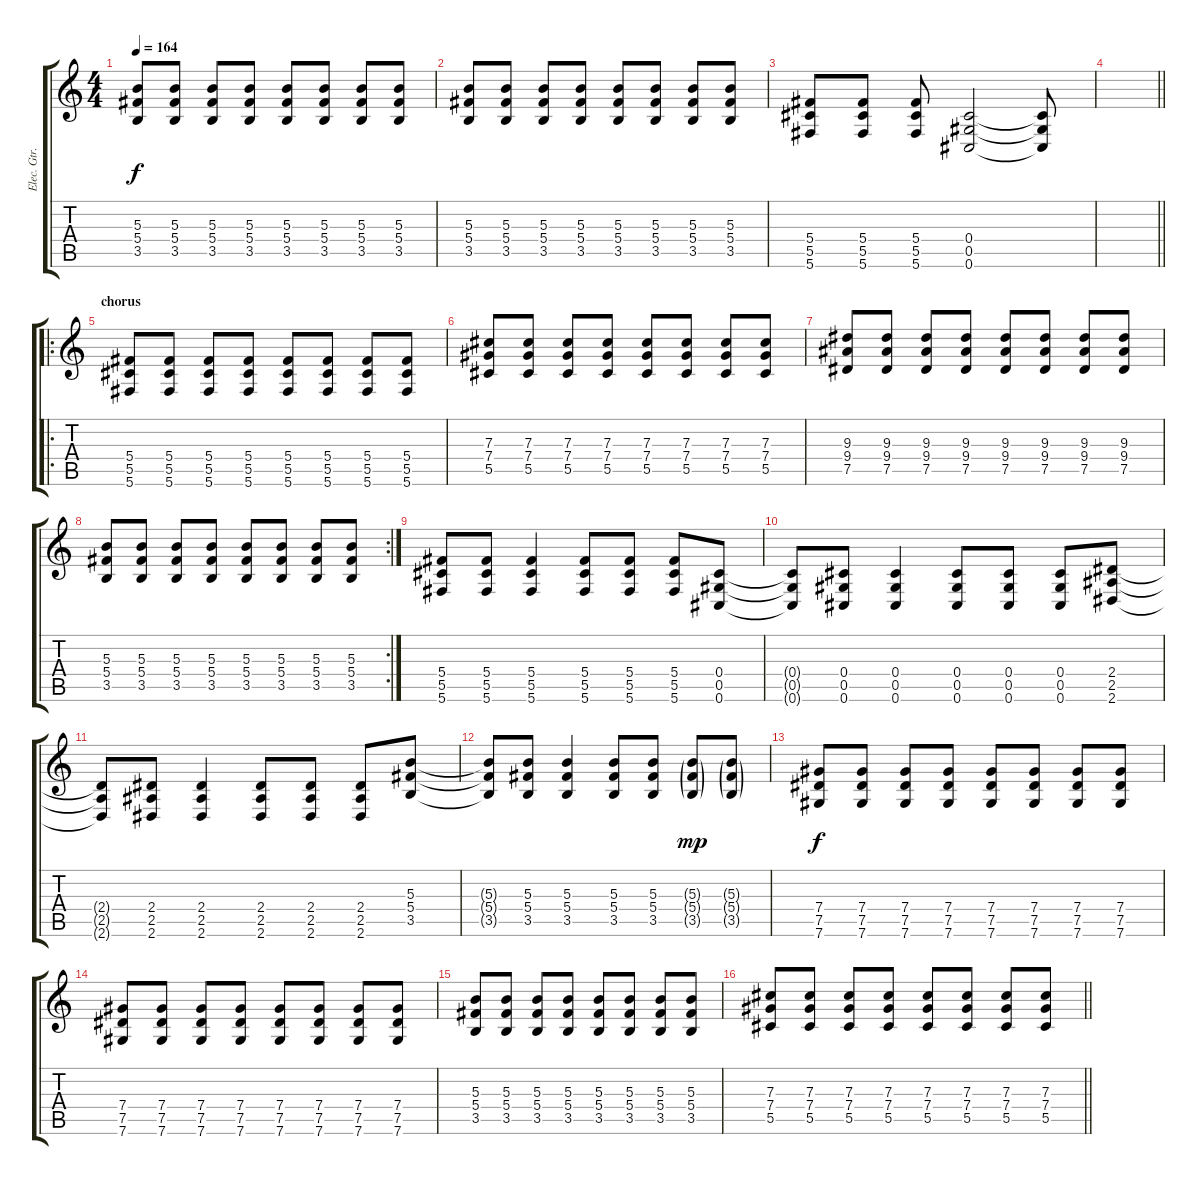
\track ("Elec. Gtr. 1" "Elec. Gtr.") {instrument distortionguitar}
\staff {score tabs}
\tuning (Eb4 Bb3 Gb3 Db3 Ab2 Db2) {hide}
\ts (4 4)
\tempo 164
\clef g2
\ks c
(5.3 5.4 3.5).8{dy f} (5.3 5.4 3.5).8 (5.3 5.4 3.5).8 (5.3 5.4 3.5).8 (5.3 5.4 3.5).8 (5.3 5.4 3.5).8 (5.3 5.4 3.5).8 (5.3 5.4 3.5).8 |
(5.3 5.4 3.5).8 (5.3 5.4 3.5).8 (5.3 5.4 3.5).8 (5.3 5.4 3.5).8 (5.3 5.4 3.5).8 (5.3 5.4 3.5).8 (5.3 5.4 3.5).8 (5.3 5.4 3.5).8 |
(5.4 5.5 5.6).8 (5.4 5.5 5.6).8 (5.4 5.5 5.6).8 (0.4 0.5 0.6).2 (0.4{t} 0.5{t} 0.6{t}).8 |
\barLineRight lightlight
|
\ro
\section ("" "chorus")
(5.4 5.5 5.6).8 (5.4 5.5 5.6).8 (5.4 5.5 5.6).8 (5.4 5.5 5.6).8 (5.4 5.5 5.6).8 (5.4 5.5 5.6).8 (5.4 5.5 5.6).8 (5.4 5.5 5.6).8 |
(7.3 7.4 5.5).8 (7.3 7.4 5.5).8 (7.3 7.4 5.5).8 (7.3 7.4 5.5).8 (7.3 7.4 5.5).8 (7.3 7.4 5.5).8 (7.3 7.4 5.5).8 (7.3 7.4 5.5).8 |
(9.3 9.4 7.5).8 (9.3 9.4 7.5).8 (9.3 9.4 7.5).8 (9.3 9.4 7.5).8 (9.3 9.4 7.5).8 (9.3 9.4 7.5).8 (9.3 9.4 7.5).8 (9.3 9.4 7.5).8 |
\rc 2
(5.3 5.4 3.5).8 (5.3 5.4 3.5).8 (5.3 5.4 3.5).8 (5.3 5.4 3.5).8 (5.3 5.4 3.5).8 (5.3 5.4 3.5).8 (5.3 5.4 3.5).8 (5.3 5.4 3.5).8 |
(5.4 5.5 5.6).8 (5.4 5.5 5.6).8 (5.4 5.5 5.6).4 (5.4 5.5 5.6).8 (5.4 5.5 5.6).8 (5.4 5.5 5.6).8 (0.4 0.5 0.6).8 |
(0.4{t} 0.5{t} 0.6{t}).8 (0.4 0.5 0.6).8 (0.4 0.5 0.6).4 (0.4 0.5 0.6).8 (0.4 0.5 0.6).8 (0.4 0.5 0.6).8 (2.4 2.5 2.6).8 |
(2.4{t} 2.5{t} 2.6{t}).8 (2.4 2.5 2.6).8 (2.4 2.5 2.6).4 (2.4 2.5 2.6).8 (2.4 2.5 2.6).8 (2.4 2.5 2.6).8 (5.3 5.4 3.5).8 |
(5.3{t} 5.4{t} 3.5{t}).8 (5.3 5.4 3.5).8 (5.3 5.4 3.5).4 (5.3 5.4 3.5).8 (5.3 5.4 3.5).8 (5.3{g} 5.4{g} 3.5{g}).8{dy mp} (5.3{g} 5.4{g} 3.5{g}).8 |
(7.4 7.5 7.6).8{dy f} (7.4 7.5 7.6).8 (7.4 7.5 7.6).8 (7.4 7.5 7.6).8 (7.4 7.5 7.6).8 (7.4 7.5 7.6).8 (7.4 7.5 7.6).8 (7.4 7.5 7.6).8 |
(7.4 7.5 7.6).8 (7.4 7.5 7.6).8 (7.4 7.5 7.6).8 (7.4 7.5 7.6).8 (7.4 7.5 7.6).8 (7.4 7.5 7.6).8 (7.4 7.5 7.6).8 (7.4 7.5 7.6).8 |
(5.3 5.4 3.5).8 (5.3 5.4 3.5).8 (5.3 5.4 3.5).8 (5.3 5.4 3.5).8 (5.3 5.4 3.5).8 (5.3 5.4 3.5).8 (5.3 5.4 3.5).8 (5.3 5.4 3.5).8 |
\barLineRight lightlight
(7.3 7.4 5.5).8 (7.3 7.4 5.5).8 (7.3 7.4 5.5).8 (7.3 7.4 5.5).8 (7.3 7.4 5.5).8 (7.3 7.4 5.5).8 (7.3 7.4 5.5).8 (7.3 7.4 5.5).8
